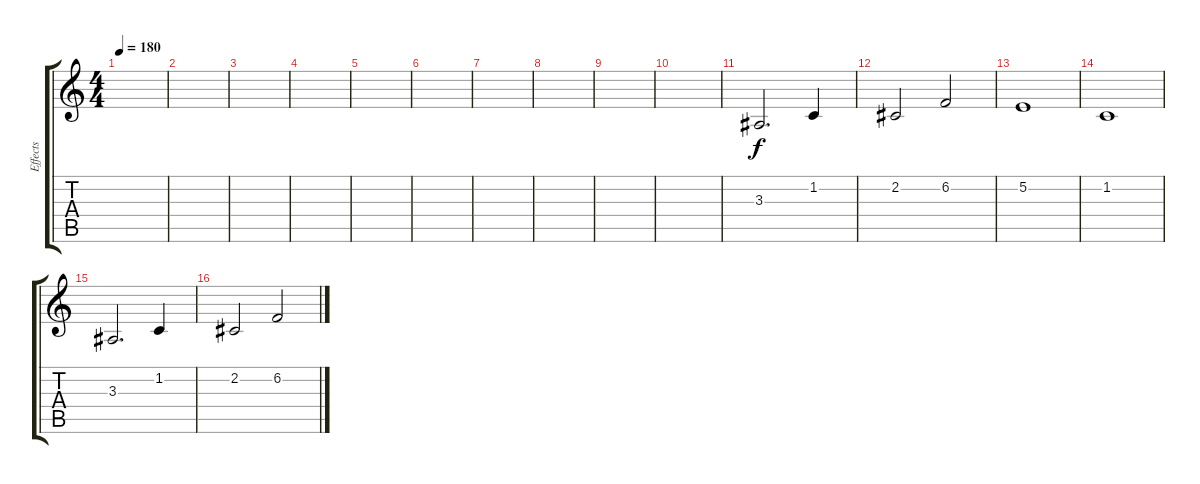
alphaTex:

\track ("Effects" "Effects") {instrument lead2sawtooth}
\staff {score tabs}
\tuning (E4 B3 G3 D3 A2 E2) {hide}
\ts (4 4)
\tempo 180
\clef g2
\ks c
|
|
|
|
|
|
|
|
|
|
3.3.2{d} 1.2.4 |
2.2.2 6.2.2 |
5.2.1 |
1.2.1 |
3.3.2{d} 1.2.4 |
2.2.2 6.2.2
